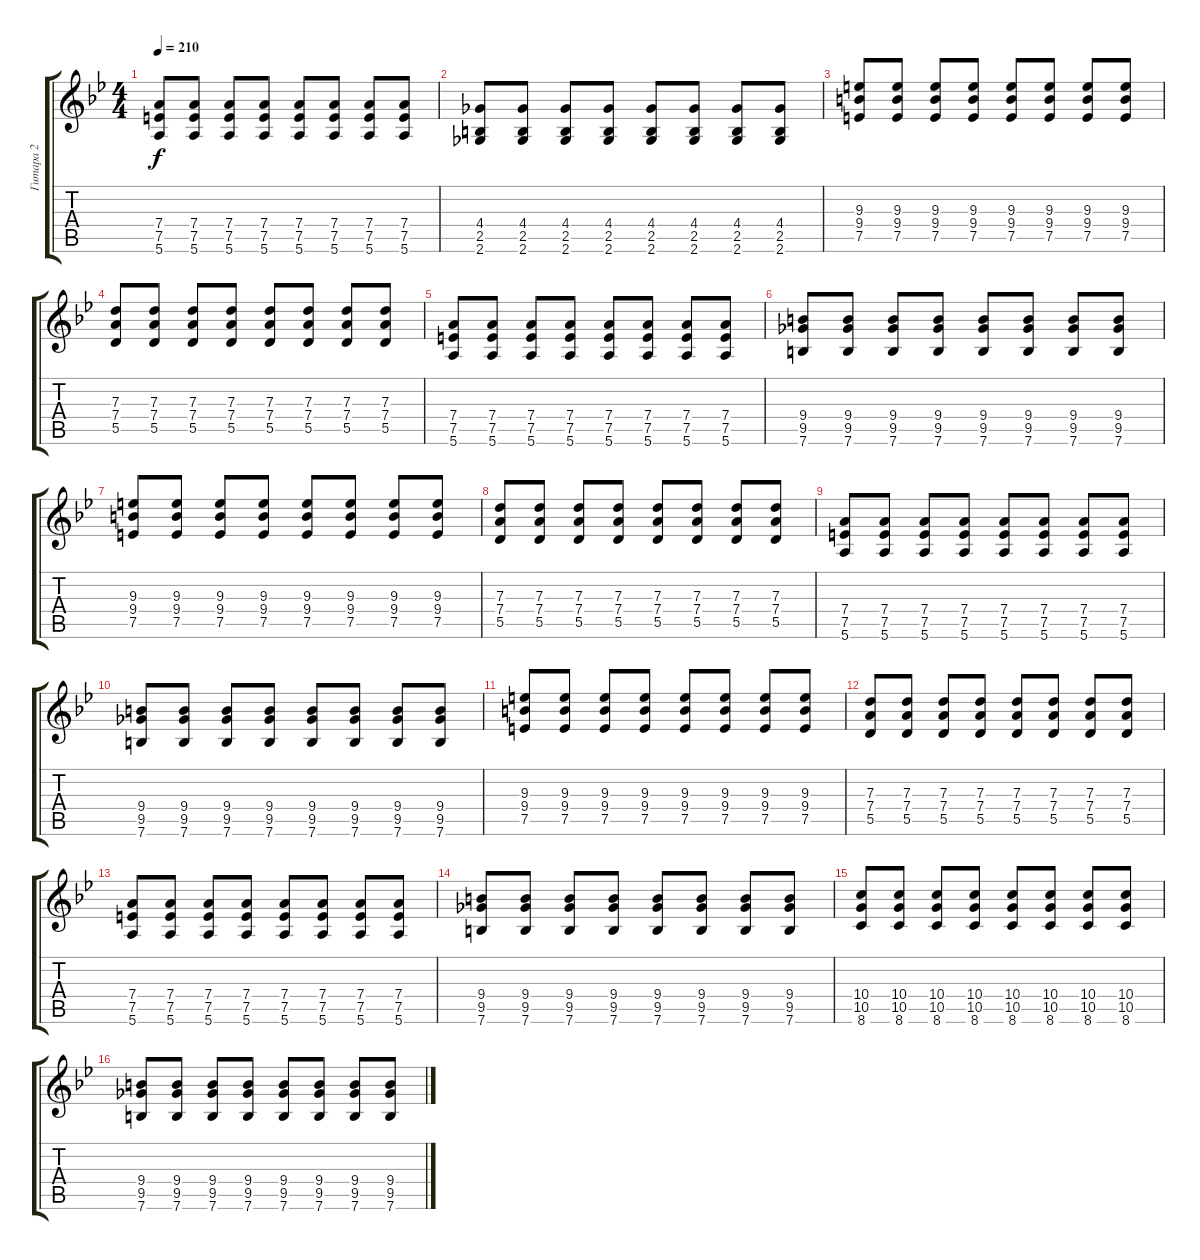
\track ("Гитара 2" "Гитара 2") {instrument distortionguitar}
\staff {score tabs}
\tuning (E4 B3 G3 D3 A2 E2) {hide}
\ts (4 4)
\tempo 210
\clef g2
\ks bb
(7.4 7.5 5.6).8{dy f} (7.4 7.5 5.6).8 (7.4 7.5 5.6).8 (7.4 7.5 5.6).8 (7.4 7.5 5.6).8 (7.4 7.5 5.6).8 (7.4 7.5 5.6).8 (7.4 7.5 5.6).8 |
(4.4 2.5 2.6).8 (4.4 2.5 2.6).8 (4.4 2.5 2.6).8 (4.4 2.5 2.6).8 (4.4 2.5 2.6).8 (4.4 2.5 2.6).8 (4.4 2.5 2.6).8 (4.4 2.5 2.6).8 |
(9.3 9.4 7.5).8 (9.3 9.4 7.5).8 (9.3 9.4 7.5).8 (9.3 9.4 7.5).8 (9.3 9.4 7.5).8 (9.3 9.4 7.5).8 (9.3 9.4 7.5).8 (9.3 9.4 7.5).8 |
(7.3 7.4 5.5).8 (7.3 7.4 5.5).8 (7.3 7.4 5.5).8 (7.3 7.4 5.5).8 (7.3 7.4 5.5).8 (7.3 7.4 5.5).8 (7.3 7.4 5.5).8 (7.3 7.4 5.5).8 |
(7.4 7.5 5.6).8 (7.4 7.5 5.6).8 (7.4 7.5 5.6).8 (7.4 7.5 5.6).8 (7.4 7.5 5.6).8 (7.4 7.5 5.6).8 (7.4 7.5 5.6).8 (7.4 7.5 5.6).8 |
(9.4 9.5 7.6).8 (9.4 9.5 7.6).8 (9.4 9.5 7.6).8 (9.4 9.5 7.6).8 (9.4 9.5 7.6).8 (9.4 9.5 7.6).8 (9.4 9.5 7.6).8 (9.4 9.5 7.6).8 |
(9.3 9.4 7.5).8 (9.3 9.4 7.5).8 (9.3 9.4 7.5).8 (9.3 9.4 7.5).8 (9.3 9.4 7.5).8 (9.3 9.4 7.5).8 (9.3 9.4 7.5).8 (9.3 9.4 7.5).8 |
(7.3 7.4 5.5).8 (7.3 7.4 5.5).8 (7.3 7.4 5.5).8 (7.3 7.4 5.5).8 (7.3 7.4 5.5).8 (7.3 7.4 5.5).8 (7.3 7.4 5.5).8 (7.3 7.4 5.5).8 |
(7.4 7.5 5.6).8 (7.4 7.5 5.6).8 (7.4 7.5 5.6).8 (7.4 7.5 5.6).8 (7.4 7.5 5.6).8 (7.4 7.5 5.6).8 (7.4 7.5 5.6).8 (7.4 7.5 5.6).8 |
(9.4 9.5 7.6).8 (9.4 9.5 7.6).8 (9.4 9.5 7.6).8 (9.4 9.5 7.6).8 (9.4 9.5 7.6).8 (9.4 9.5 7.6).8 (9.4 9.5 7.6).8 (9.4 9.5 7.6).8 |
(9.3 9.4 7.5).8 (9.3 9.4 7.5).8 (9.3 9.4 7.5).8 (9.3 9.4 7.5).8 (9.3 9.4 7.5).8 (9.3 9.4 7.5).8 (9.3 9.4 7.5).8 (9.3 9.4 7.5).8 |
(7.3 7.4 5.5).8 (7.3 7.4 5.5).8 (7.3 7.4 5.5).8 (7.3 7.4 5.5).8 (7.3 7.4 5.5).8 (7.3 7.4 5.5).8 (7.3 7.4 5.5).8 (7.3 7.4 5.5).8 |
(7.4 7.5 5.6).8 (7.4 7.5 5.6).8 (7.4 7.5 5.6).8 (7.4 7.5 5.6).8 (7.4 7.5 5.6).8 (7.4 7.5 5.6).8 (7.4 7.5 5.6).8 (7.4 7.5 5.6).8 |
(9.4 9.5 7.6).8 (9.4 9.5 7.6).8 (9.4 9.5 7.6).8 (9.4 9.5 7.6).8 (9.4 9.5 7.6).8 (9.4 9.5 7.6).8 (9.4 9.5 7.6).8 (9.4 9.5 7.6).8 |
(10.4 10.5 8.6).8 (10.4 10.5 8.6).8 (10.4 10.5 8.6).8 (10.4 10.5 8.6).8 (10.4 10.5 8.6).8 (10.4 10.5 8.6).8 (10.4 10.5 8.6).8 (10.4 10.5 8.6).8 |
(9.4 9.5 7.6).8 (9.4 9.5 7.6).8 (9.4 9.5 7.6).8 (9.4 9.5 7.6).8 (9.4 9.5 7.6).8 (9.4 9.5 7.6).8 (9.4 9.5 7.6).8 (9.4 9.5 7.6).8
